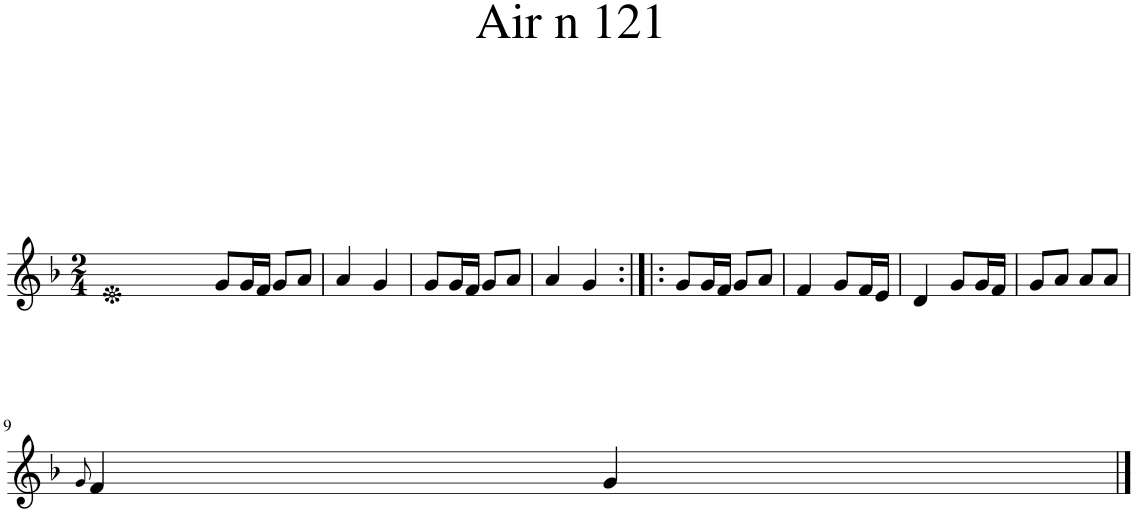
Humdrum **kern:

**kern
*part1
*staff1
*I"Piano
*I'Pno.
*clefG2
*k[b-]
*M2/4
=1
8g/L
16g/L
16f/JJ
8g/L
8a/J
=2
4a/
4g/
=3
8g/L
16g/L
16f/JJ
8g/L
8a/J
=4
4a/
4g/
=5:|!|:
8g/L
16g/L
16f/JJ
8g/L
8a/J
=6
4f/
8g/L
16f/L
16e/JJ
=7
4d/
8g/L
16g/L
16f/JJ
=8
8g/L
8a/J
8a/L
8a/J
!!LO:LB:g=z
=9
8qg/
4f/
4g/
==
*-
